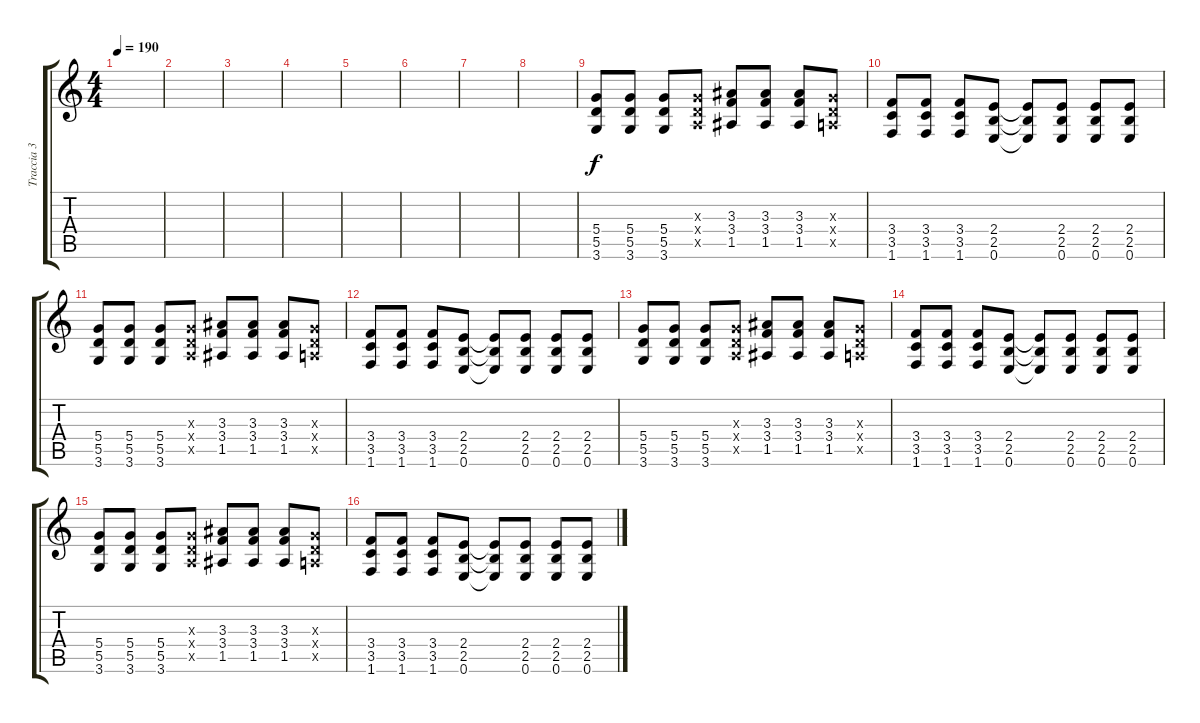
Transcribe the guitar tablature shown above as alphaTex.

\track ("Traccia 3" "Traccia 3") {instrument distortionguitar}
\staff {score tabs}
\tuning (E4 B3 G3 D3 A2 E2) {hide}
\ts (4 4)
\tempo 190
\clef g2
\ks c
|
|
|
|
|
|
|
|
(5.4 5.5 3.6).8 (5.4 5.5 3.6).8 (5.4 5.5 3.6).8 (0.3{x} 0.4{x} 0.5{x}).8 (3.3 3.4 1.5).8 (3.3 3.4 1.5).8 (3.3 3.4 1.5).8 (0.3{x} 0.4{x} 0.5{x}).8 |
(3.4 3.5 1.6).8 (3.4 3.5 1.6).8 (3.4 3.5 1.6).8 (2.4 2.5 0.6).8 (2.4{t} 2.5{t} 0.6{t}).8 (2.4 2.5 0.6).8 (2.4 2.5 0.6).8 (2.4 2.5 0.6).8 |
(5.4 5.5 3.6).8 (5.4 5.5 3.6).8 (5.4 5.5 3.6).8 (0.3{x} 0.4{x} 0.5{x}).8 (3.3 3.4 1.5).8 (3.3 3.4 1.5).8 (3.3 3.4 1.5).8 (0.3{x} 0.4{x} 0.5{x}).8 |
(3.4 3.5 1.6).8 (3.4 3.5 1.6).8 (3.4 3.5 1.6).8 (2.4 2.5 0.6).8 (2.4{t} 2.5{t} 0.6{t}).8 (2.4 2.5 0.6).8 (2.4 2.5 0.6).8 (2.4 2.5 0.6).8 |
(5.4 5.5 3.6).8 (5.4 5.5 3.6).8 (5.4 5.5 3.6).8 (0.3{x} 0.4{x} 0.5{x}).8 (3.3 3.4 1.5).8 (3.3 3.4 1.5).8 (3.3 3.4 1.5).8 (0.3{x} 0.4{x} 0.5{x}).8 |
(3.4 3.5 1.6).8 (3.4 3.5 1.6).8 (3.4 3.5 1.6).8 (2.4 2.5 0.6).8 (2.4{t} 2.5{t} 0.6{t}).8 (2.4 2.5 0.6).8 (2.4 2.5 0.6).8 (2.4 2.5 0.6).8 |
(5.4 5.5 3.6).8 (5.4 5.5 3.6).8 (5.4 5.5 3.6).8 (0.3{x} 0.4{x} 0.5{x}).8 (3.3 3.4 1.5).8 (3.3 3.4 1.5).8 (3.3 3.4 1.5).8 (0.3{x} 0.4{x} 0.5{x}).8 |
(3.4 3.5 1.6).8 (3.4 3.5 1.6).8 (3.4 3.5 1.6).8 (2.4 2.5 0.6).8 (2.4{t} 2.5{t} 0.6{t}).8 (2.4 2.5 0.6).8 (2.4 2.5 0.6).8 (2.4 2.5 0.6).8
